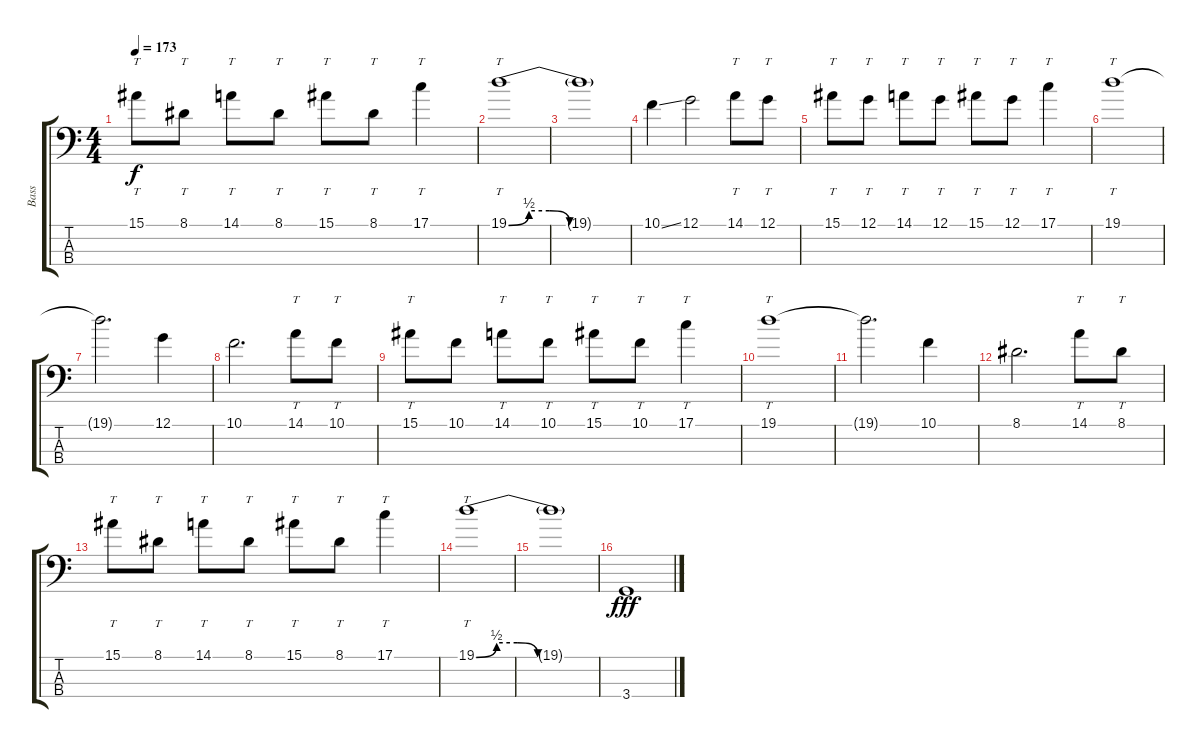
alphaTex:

\track ("Bass" "Bass") {instrument electricbassfinger}
\staff {score tabs}
\tuning (G2 D2 A1 E1) {hide}
\ts (4 4)
\tempo 173
\clef f4
\ks c
15.1.8{tt dy f} 8.1.8{tt} 14.1.8{tt} 8.1.8{tt} 15.1.8{tt} 8.1.8{tt} 17.1.4{tt} |
19.1{be (custom 0 0 10 2 20 2 30 0 60 0)}.1{tt} |
19.1{t}.1 |
10.1{ss}.4 12.1.2 14.1.8{tt} 12.1.8{tt} |
15.1.8{tt} 12.1.8{tt} 14.1.8{tt} 12.1.8{tt} 15.1.8{tt} 12.1.8{tt} 17.1.4{tt} |
19.1.1{tt} |
19.1{t}.2{d} 12.1.4 |
10.1.2{d} 14.1.8{tt} 10.1.8{tt} |
15.1.8{tt} 10.1.8 14.1.8{tt} 10.1.8{tt} 15.1.8{tt} 10.1.8{tt} 17.1.4{tt} |
19.1.1{tt} |
19.1{t}.2{d} 10.1.4 |
8.1.2{d} 14.1.8{tt} 8.1.8{tt} |
15.1.8{tt} 8.1.8{tt} 14.1.8{tt} 8.1.8{tt} 15.1.8{tt} 8.1.8{tt} 17.1.4{tt} |
19.1{be (custom 0 0 10 2 20 2 30 0 60 0)}.1{tt} |
19.1{t}.1 |
3.4.1{dy fff}
